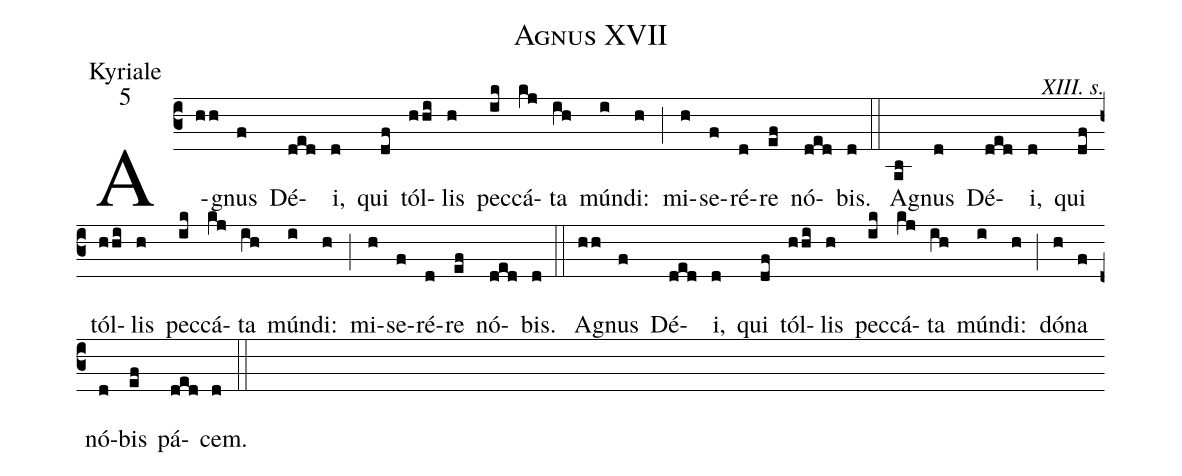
name:Agnus XVII;
office-part:Kyriale;
mode:5;
commentary:XIII. s.;
%%
(c3) A(hh)gnus(f) Dé(ded)i,(d)  qui(df) tól(hhi)lis(h) pec(ik)cá(kj)ta(ih) mún(i)di:(h) (;) mi(h)se(f)ré(d)re(ef) nó(ded)bis.(d) (::)
A(ab)gnus(d) Dé(ded)i,(d)  qui(df) tól(hhi)lis(h) pec(ik)cá(kj)ta(ih) mún(i)di:(h) (;) mi(h)se(f)ré(d)re(ef) nó(ded)bis.(d) (::)
A(hh)gnus(f) Dé(ded)i,(d)  qui(df) tól(hhi)lis(h) pec(ik)cá(kj)ta(ih) mún(i)di:(h) (;) dó(h)na(f) nó(d)bis(ef) pá(ded)cem.(d) (::)
